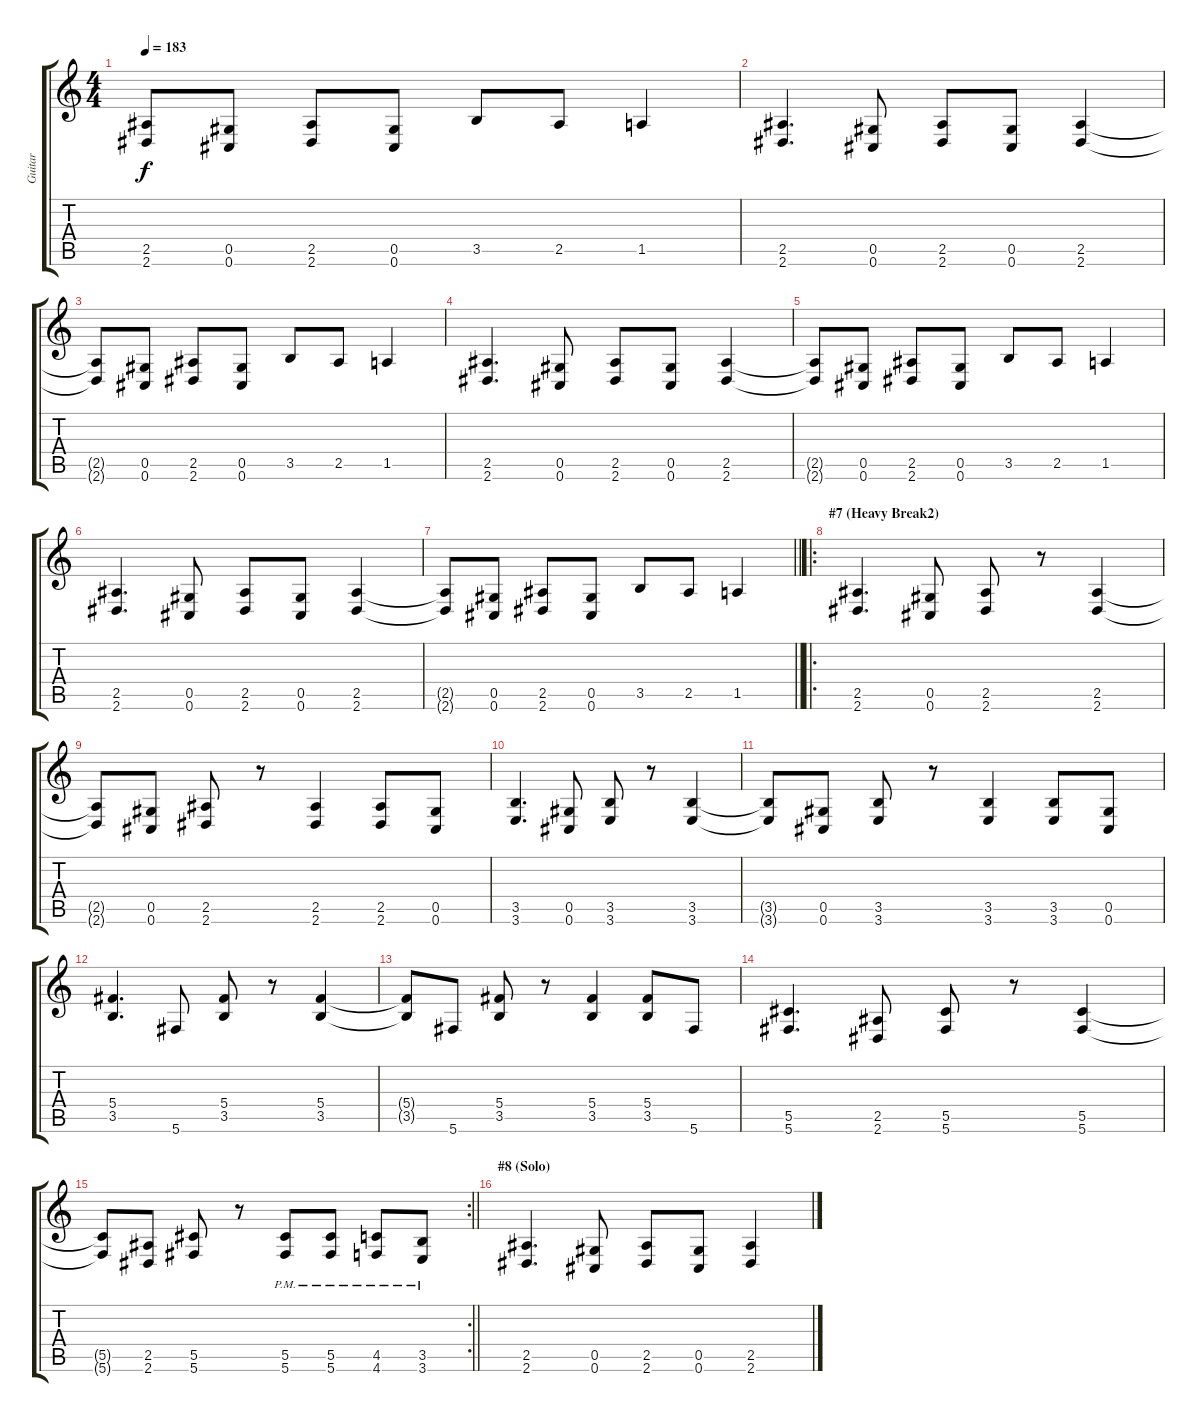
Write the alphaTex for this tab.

\track ("Guitar" "Guitar") {instrument distortionguitar}
\staff {score tabs}
\tuning (Eb4 Bb3 Gb3 Db3 Ab2 Db2) {hide}
\ts (4 4)
\tempo 183
\clef g2
\ks c
(2.5{t} 2.6{t}).8{dy f} (0.5 0.6).8 (2.5 2.6).8 (0.5 0.6).8 3.5.8 2.5.8 1.5.4 |
(2.5 2.6).4{d} (0.5 0.6).8 (2.5 2.6).8 (0.5 0.6).8 (2.5 2.6).4 |
(2.5{t} 2.6{t}).8 (0.5 0.6).8 (2.5 2.6).8 (0.5 0.6).8 3.5.8 2.5.8 1.5.4 |
(2.5 2.6).4{d} (0.5 0.6).8 (2.5 2.6).8 (0.5 0.6).8 (2.5 2.6).4 |
(2.5{t} 2.6{t}).8 (0.5 0.6).8 (2.5 2.6).8 (0.5 0.6).8 3.5.8 2.5.8 1.5.4 |
(2.5 2.6).4{d} (0.5 0.6).8 (2.5 2.6).8 (0.5 0.6).8 (2.5 2.6).4 |
\barLineRight lightlight
(2.5{t} 2.6{t}).8 (0.5 0.6).8 (2.5 2.6).8 (0.5 0.6).8 3.5.8 2.5.8 1.5.4 |
\ro
\section ("" "#7 (Heavy Break2)")
(2.5 2.6).4{d} (0.5 0.6).8 (2.5 2.6).8 r.8 (2.5 2.6).4 |
(2.5{t} 2.6{t}).8 (0.5 0.6).8 (2.5 2.6).8 r.8 (2.5 2.6).4 (2.5 2.6).8 (0.5 0.6).8 |
(3.5 3.6).4{d} (0.5 0.6).8 (3.5 3.6).8 r.8 (3.5 3.6).4 |
(3.5{t} 3.6{t}).8 (0.5 0.6).8 (3.5 3.6).8 r.8 (3.5 3.6).4 (3.5 3.6).8 (0.5 0.6).8 |
(5.4 3.5).4{d} 5.6.8 (5.4 3.5).8 r.8 (5.4 3.5).4 |
(5.4{t} 3.5{t}).8 5.6.8 (5.4 3.5).8 r.8 (5.4 3.5).4 (5.4 3.5).8 5.6.8 |
(5.5 5.6).4{d} (2.5 2.6).8 (5.5 5.6).8 r.8 (5.5 5.6).4 |
\rc 2
\barLineRight lightlight
(5.5{t} 5.6{t}).8 (2.5 2.6).8 (5.5 5.6).8 r.8 (5.5{pm} 5.6{pm}).8 (5.5{pm} 5.6{pm}).8 (4.5{pm} 4.6{pm}).8 (3.5{pm} 3.6{pm}).8 |
\section ("" "#8 (Solo)")
(2.5 2.6).4{d} (0.5 0.6).8 (2.5 2.6).8 (0.5 0.6).8 (2.5 2.6).4
